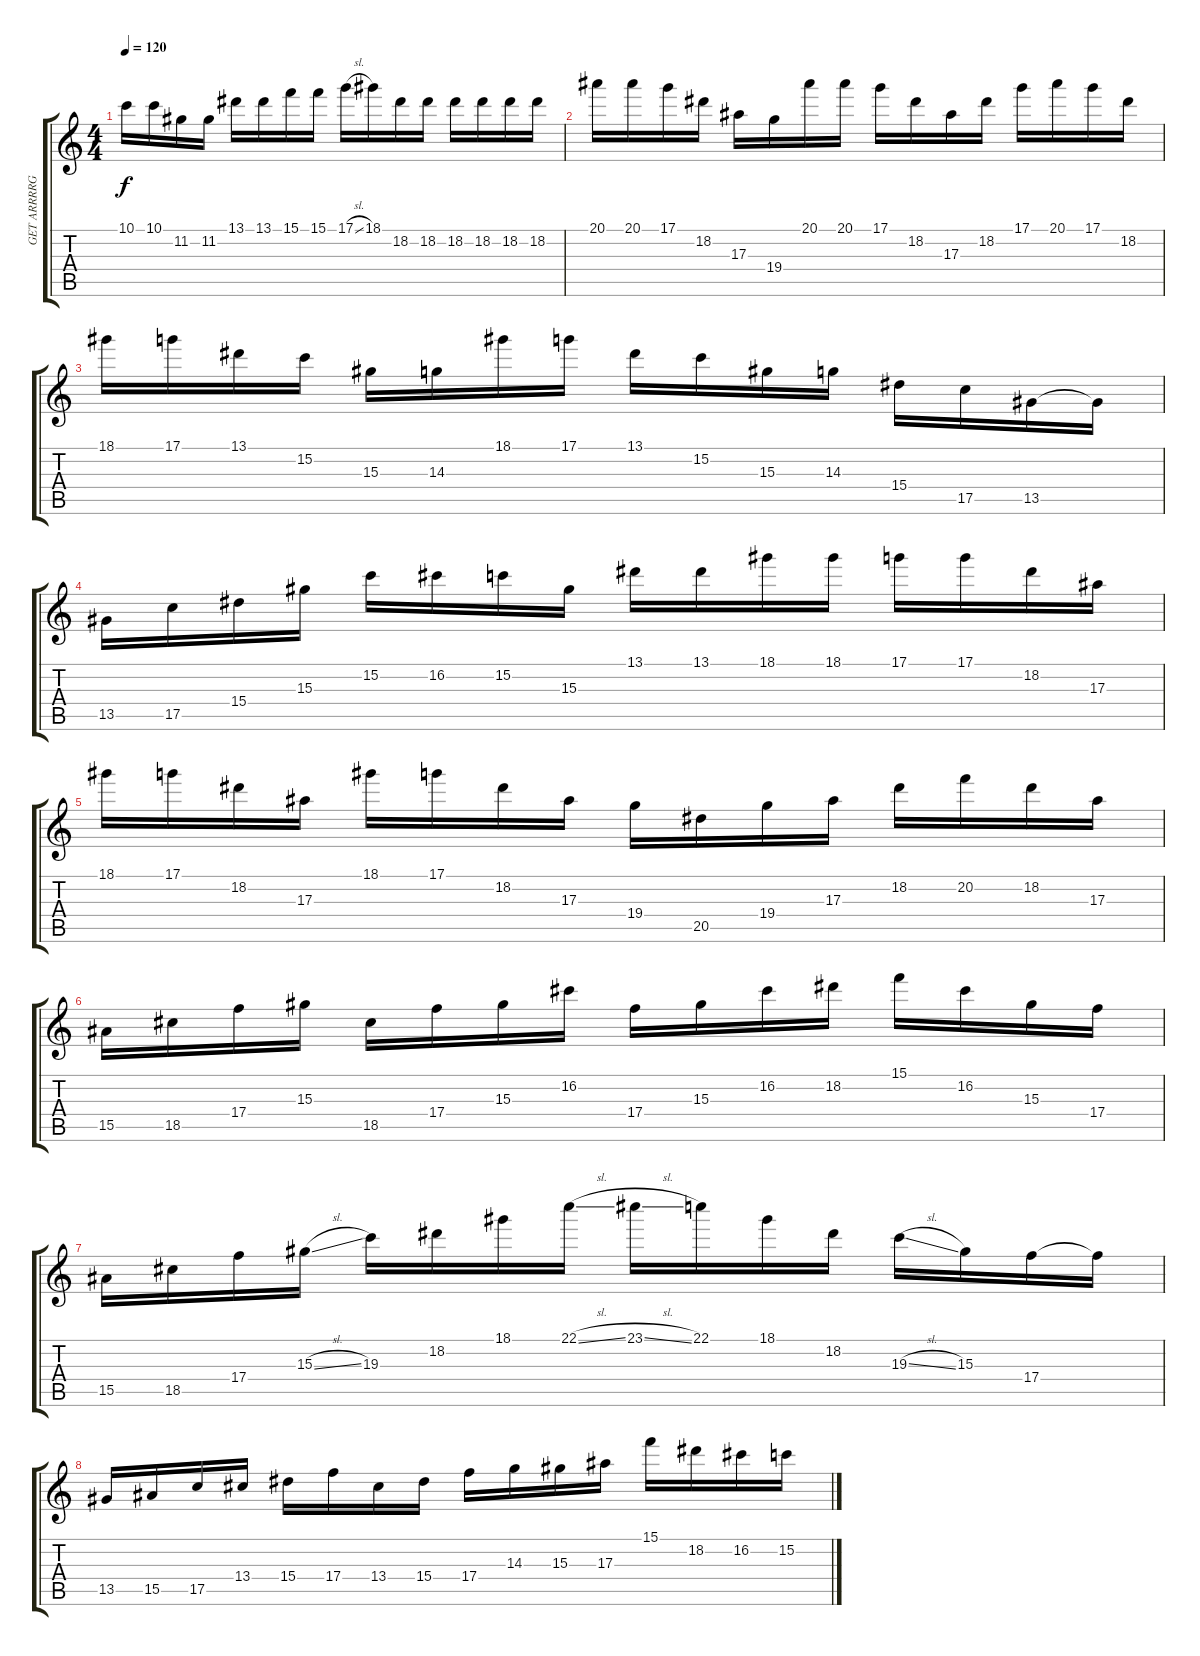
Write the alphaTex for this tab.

\track ("GET ARRRRGH 2" "GET ARRRRG") {instrument overdrivenguitar}
\staff {score tabs}
\tuning (D4 A3 F3 C3 G2 C2) {hide}
\ts (4 4)
\tempo 120
\clef g2
\ks c
10.1.16{dy f} 10.1.16 11.2.16 11.2.16 13.1.16 13.1.16 15.1.16 15.1.16 17.1{sl}.16 18.1.16 18.2.16 18.2.16 18.2.16 18.2.16 18.2.16 18.2.16 |
20.1.16 20.1.16 17.1.16 18.2.16 17.3.16 19.4.16 20.1.16 20.1.16 17.1.16 18.2.16 17.3.16 18.2.16 17.1.16 20.1.16 17.1.16 18.2.16 |
18.1.16 17.1.16 13.1.16 15.2.16 15.3.16 14.3.16 18.1.16 17.1.16 13.1.16 15.2.16 15.3.16 14.3.16 15.4.16 17.5.16 13.5.16 13.5{t}.16 |
13.5.16 17.5.16 15.4.16 15.3.16 15.2.16 16.2.16 15.2.16 15.3.16 13.1.16 13.1.16 18.1.16 18.1.16 17.1.16 17.1.16 18.2.16 17.3.16 |
18.1.16 17.1.16 18.2.16 17.3.16 18.1.16 17.1.16 18.2.16 17.3.16 19.4.16 20.5.16 19.4.16 17.3.16 18.2.16 20.2.16 18.2.16 17.3.16 |
15.5.16 18.5.16 17.4.16 15.3.16 18.5.16 17.4.16 15.3.16 16.2.16 17.4.16 15.3.16 16.2.16 18.2.16 15.1.16 16.2.16 15.3.16 17.4.16 |
15.5.16 18.5.16 17.4.16 15.3{sl}.16 19.3.16 18.2.16 18.1.16 22.1{sl}.16 23.1{sl}.16 22.1.16 18.1.16 18.2.16 19.3{sl}.16 15.3.16 17.4.16 17.4{t}.16 |
13.5.16 15.5.16 17.5.16 13.4.16 15.4.16 17.4.16 13.4.16 15.4.16 17.4.16 14.3.16 15.3.16 17.3.16 15.1.16 18.2.16 16.2.16 15.2.16
